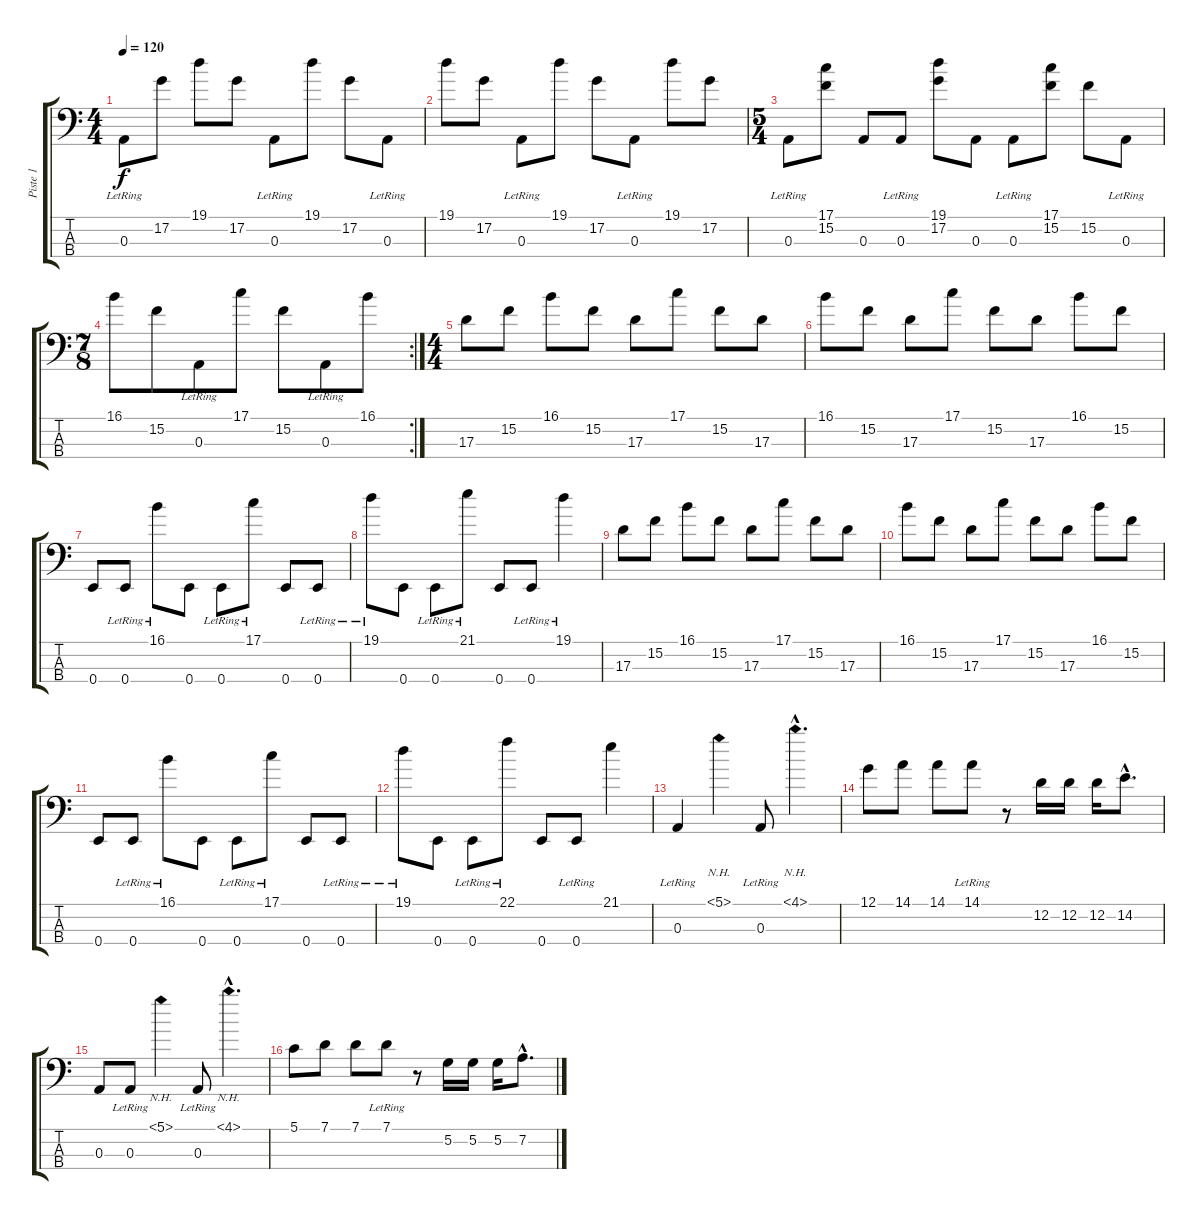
\track ("Piste 1" "Piste 1") {instrument electricbassfinger}
\staff {score tabs}
\tuning (G2 D2 A1 E1) {hide}
\ts (4 4)
\tempo 120
\clef f4
\ks c
0.3{lr}.8{dy f} 17.2.8 19.1.8 17.2.8 0.3{lr}.8 19.1.8 17.2.8 0.3{lr}.8 |
19.1.8 17.2.8 0.3{lr}.8 19.1.8 17.2.8 0.3{lr}.8 19.1.8 17.2.8 |
\ts (5 4)
0.3{lr}.8 (17.1 15.2).8 0.3.8 0.3{lr}.8 (19.1 17.2).8 0.3.8 0.3{lr}.8 (17.1 15.2).8 15.2.8 0.3{lr}.8 |
\rc 2
\ts (7 8)
16.1.8 15.2.8 0.3{lr}.8 17.1.8 15.2.8 0.3{lr}.8 16.1.8 |
\ts (4 4)
17.3.8 15.2.8 16.1.8 15.2.8 17.3.8 17.1.8 15.2.8 17.3.8 |
16.1.8 15.2.8 17.3.8 17.1.8 15.2.8 17.3.8 16.1.8 15.2.8 |
0.4.8 0.4{lr}.8 16.1{lr}.8 0.4.8 0.4{lr}.8 17.1{lr}.8 0.4.8 0.4{lr}.8 |
19.1{lr}.8 0.4.8 0.4{lr}.8 21.1{lr}.8 0.4.8 0.4{lr}.8 19.1{lr}.4 |
17.3.8 15.2.8 16.1.8 15.2.8 17.3.8 17.1.8 15.2.8 17.3.8 |
16.1.8 15.2.8 17.3.8 17.1.8 15.2.8 17.3.8 16.1.8 15.2.8 |
0.4.8 0.4{lr}.8 16.1{lr}.8 0.4.8 0.4{lr}.8 17.1{lr}.8 0.4.8 0.4{lr}.8 |
19.1{lr}.8 0.4.8 0.4{lr}.8 22.1{lr}.8 0.4.8 0.4{lr}.8 21.1.4 |
0.3{lr}.4 5.1{nh}.4 0.3{lr}.8 4.1{nh hac}.4{d} |
12.1.8 14.1.8 14.1.8 14.1{lr}.8 r.8 12.2.16 12.2.16 12.2.16 14.2{hac}.8{d} |
0.3.8 0.3{lr}.8 5.1{nh}.4 0.3{lr}.8 4.1{nh hac}.4{d} |
5.1.8 7.1.8 7.1.8 7.1{lr}.8 r.8 5.2.16 5.2.16 5.2.16 7.2{hac}.8{d}
